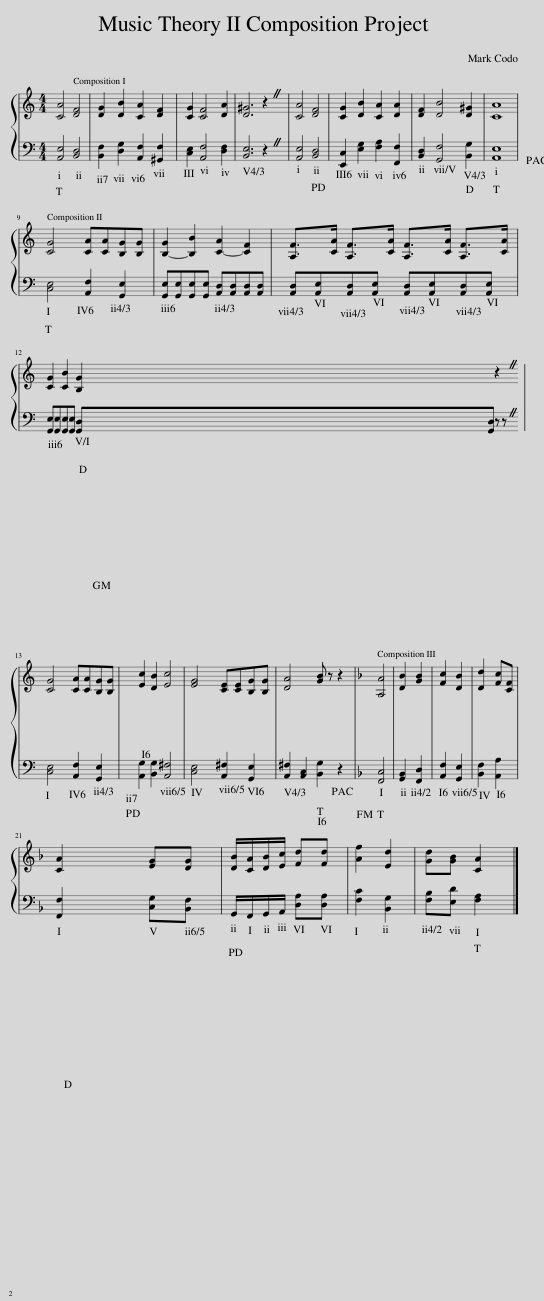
X:1
%%score { 1 | 2 }
L:1/8
M:4/4
I:linebreak $
K:C
V:1 treble
V:2 bass
V:1
 [CA]4 [DF]4 | [DG]2 [DB]2 [CA]2 [DF]2 | [CG]2 [CF]4 [DA]2 | [D^G]6 z2 | [CA]4 [DF]4 | %5
 [CG]2 [DB]2 [CA]2 [DA]2 | [DF]2 [DB]4 [D^G]2 | [CA]8 |$ [CG]4 [CA][CA][B,G][B,G] | [B,-G]2 [B,B]2 [C-A]2 [CF]2 | %10
 [A,F]>[CA] [A,F]>[CA] [A,F]>[CA] [A,F]>[CA] |$ [CG]2 [CB]2 [B,G]2 z2 |$ [CG]4 [CA][CA][B,G][B,G] | [Ec]2 [DB]2 [Ec]4 | [EG]4 [CE][CE][B,G][B,G] | %15
 [DA]4 [GB] z z2 |[K:F] [A,A]4 | [DB]2 [GB]2 | [Fc]2 [DB]2 | [Dd]2 [Fc][CF] |$ %20
 [CA]2 [EG][DG] | [DB]/[CA]/[DB]/[Ec]/ [Fd][Fd] | [Af]2 [Ed]2 | [Gd][GB] [CA]2 |] %24
V:2
 [A,,E,]4 [B,,D,]4 | [B,,F,]2 [D,G,]2 [A,,F,]2 [^G,,F,]2 | [C,E,]2 [A,,F,]4 [D,F,]2 | [B,,E,]6 z2 | [A,,E,]4 [B,,D,]4 | %5
 [E,,C,]2 [E,G,]2 [F,A,]2 [F,,F,]2 | [B,,D,]2 [G,,F,]4 [B,,G,]2 | [A,,E,]8 |$ [C,E,]4 [A,,F,]2 [G,,E,]2 | [G,,E,][G,,E,][G,,E,][G,,E,] [A,,D,][A,,D,][A,,D,][A,,D,] | %10
 [A,,D,][A,,E,][A,,D,][A,,E,] [A,,D,][A,,E,][A,,D,][A,,E,] |$ [G,,E,][G,,E,][G,,E,][G,,E,] [G,,D,][G,,D,] z z |$ [C,E,]4 [A,,F,]2 [G,,E,]2 | [A,,G,]2 [B,,G,]2 [A,,^F,]4 | [C,E,]4 [A,,^F,]2 [G,,E,]2 | %15
 [A,,^F,]2 [A,,C,]2 [B,,G,]2 z2 |[K:F] [F,,C,]4 | [G,,B,,]2 [F,,D,]2 | [A,,F,]2 [G,,E,]2 | [B,,F,]2 [A,,A,]2 |$ %20
 [F,,F,]2 [C,G,][B,,F,] | G,,/F,,/G,,/A,,/ [D,A,][D,A,] | [F,C]2 [B,,G,]2 | [F,B,][E,D] [F,A,]2 |] %24
